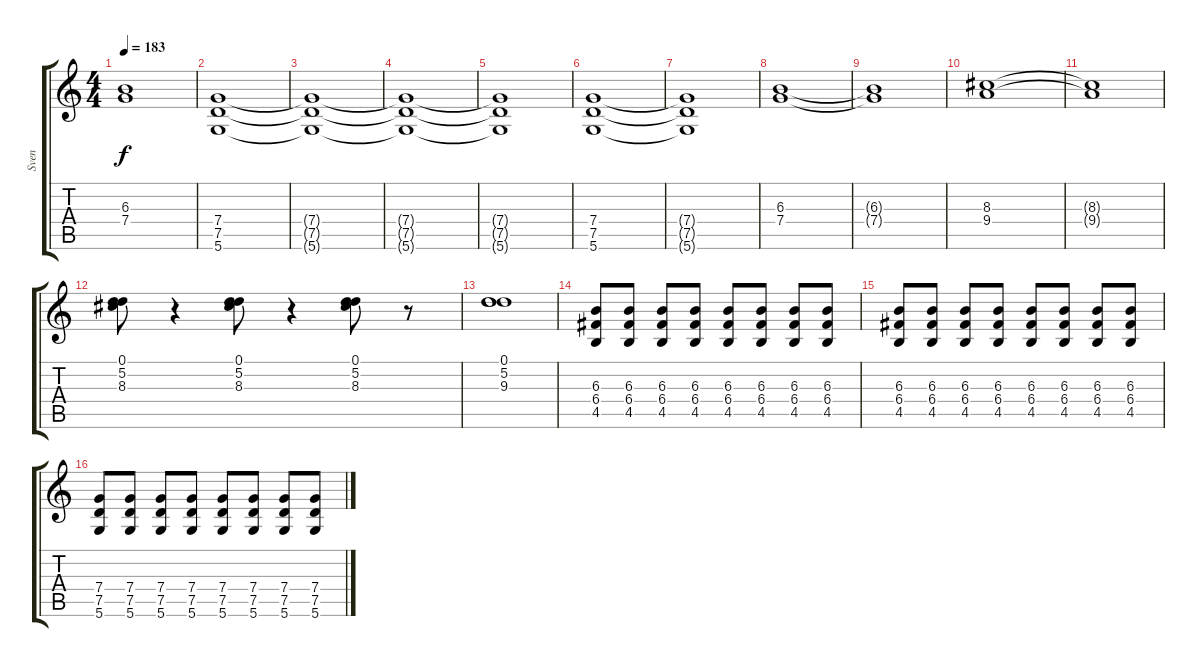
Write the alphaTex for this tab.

\track ("Sven" "Sven") {instrument distortionguitar}
\staff {score tabs}
\tuning (D4 A3 F3 C3 G2 D2) {hide}
\ts (4 4)
\tempo 183
\clef g2
\ks c
(6.3{t} 7.4{t}).1{dy f} |
(7.4 7.5 5.6).1 |
(7.4{t} 7.5{t} 5.6{t}).1 |
(7.4{t} 7.5{t} 5.6{t}).1 |
(7.4{t} 7.5{t} 5.6{t}).1 |
(7.4 7.5 5.6).1 |
(7.4{t} 7.5{t} 5.6{t}).1 |
(6.3 7.4).1 |
(6.3{t} 7.4{t}).1 |
(8.3 9.4).1 |
(8.3{t} 9.4{t}).1 |
(0.1 5.2 8.3).8 r.4 (0.1 5.2 8.3).8 r.4 (0.1 5.2 8.3).8 r.8 |
(0.1 5.2 9.3).1 |
(6.3 6.4 4.5).8 (6.3 6.4 4.5).8 (6.3 6.4 4.5).8 (6.3 6.4 4.5).8 (6.3 6.4 4.5).8 (6.3 6.4 4.5).8 (6.3 6.4 4.5).8 (6.3 6.4 4.5).8 |
(6.3 6.4 4.5).8 (6.3 6.4 4.5).8 (6.3 6.4 4.5).8 (6.3 6.4 4.5).8 (6.3 6.4 4.5).8 (6.3 6.4 4.5).8 (6.3 6.4 4.5).8 (6.3 6.4 4.5).8 |
(7.4 7.5 5.6).8 (7.4 7.5 5.6).8 (7.4 7.5 5.6).8 (7.4 7.5 5.6).8 (7.4 7.5 5.6).8 (7.4 7.5 5.6).8 (7.4 7.5 5.6).8 (7.4 7.5 5.6).8
